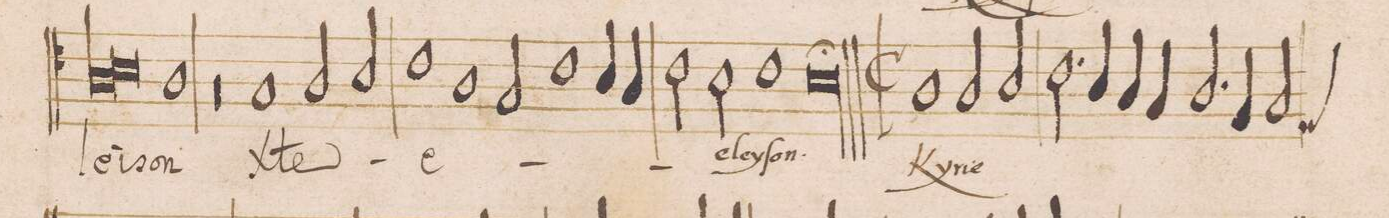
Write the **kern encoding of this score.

**kern	**text
*I"TENOR	*
*clefC4	*
*k[]	*
*met(C|)	*
*M2\1	*
1A	-lei-
=19-	=19-
1B	.
*Xlig	*
1A	-son
=20-	=20-
0r	.
=21-	=21-
1G	X-
2A/	-te
2B/	.
=22-	=22-
1c	e-
1A	.
=23-	=23-
2G/	.
1c	.
4B/	.
4A/	.
=24-	=24-
2c\	.
2B\	-ley-
1c	-ſon.
=25-	=25-
0Bl;>	.
=26||-	=26||-
*M2\1	*
*met(C|)	*
1A	Ky-
2A/	-ri-
2B/	-e
=27-	=27-
2.c\	.
4B/	.
4A/	.
4G/	.
2.A/	.
=28-	=28-
4F/	.
*custos:E	*
2G/	.
*-	*-
